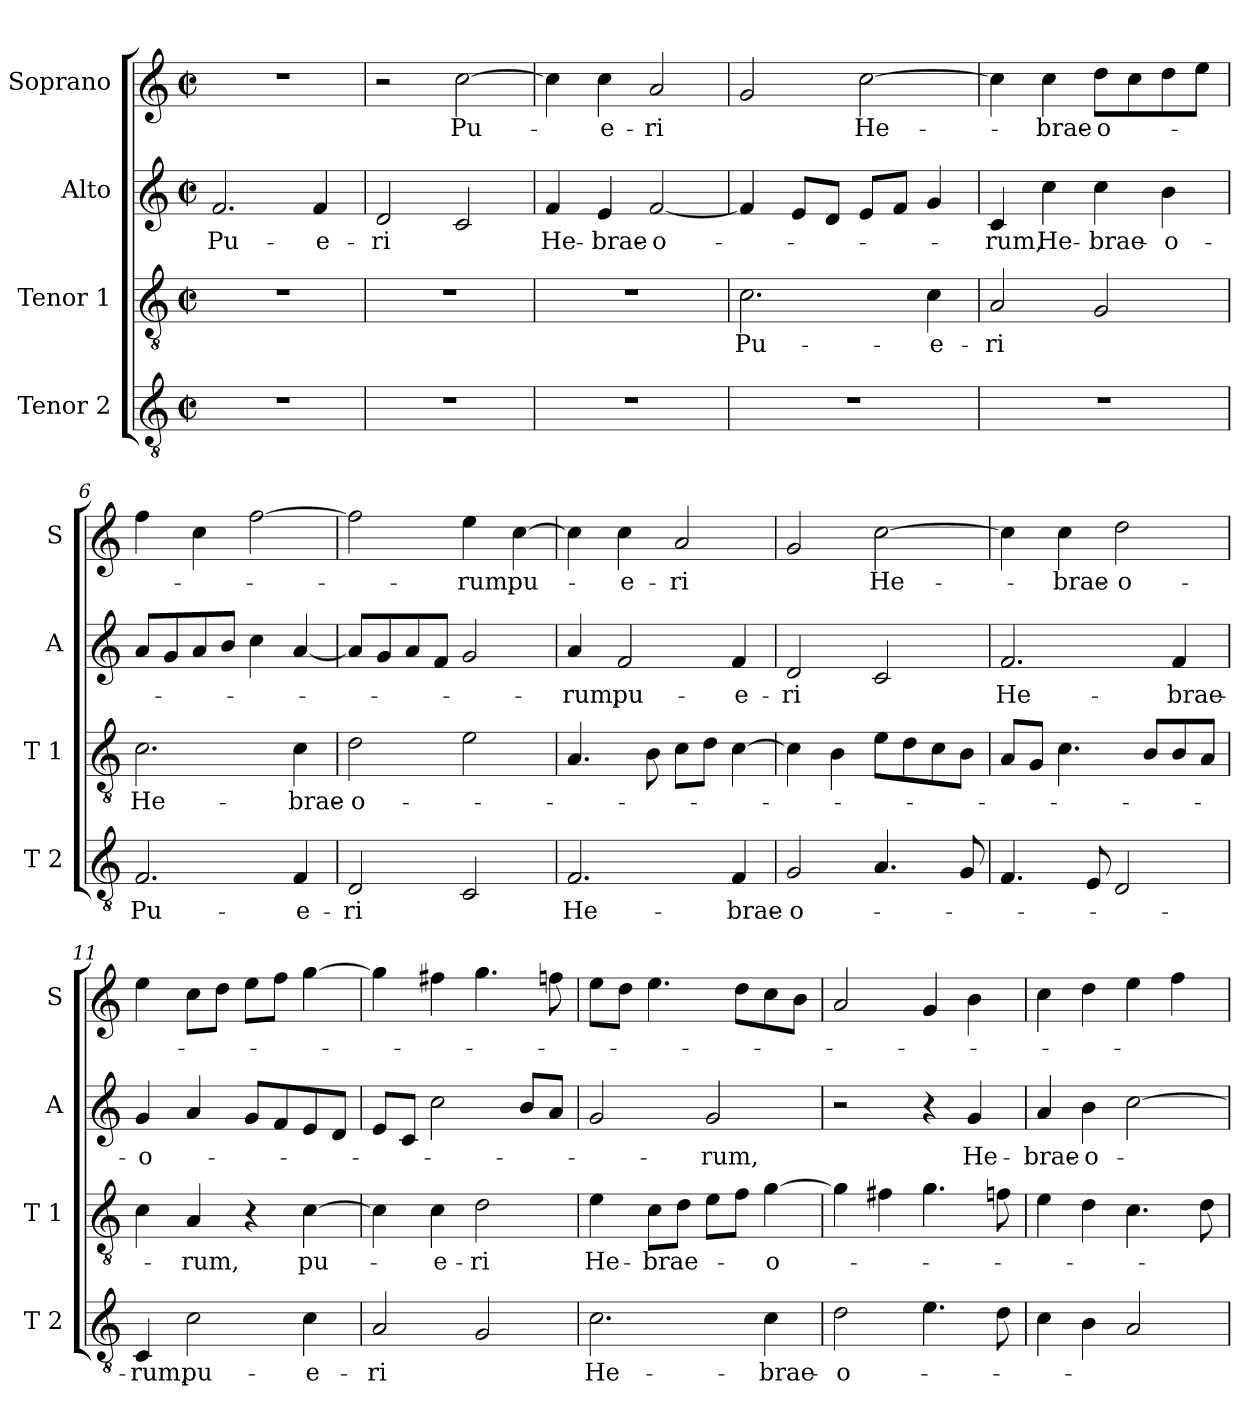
**kern	**text	**kern	**text	**kern	**text	**kern	**text
*part4	*part4	*part3	*part3	*part2	*part2	*part1	*part1
*staff4	*staff4	*staff3	*staff3	*staff2	*staff2	*staff1	*staff1
*I"Tenor 2	*	*I"Tenor 1	*	*I"Alto	*	*I"Soprano	*
*I'T 2	*	*I'T 1	*	*I'A	*	*I'S	*
*clefGv2	*	*clefGv2	*	*clefG2	*	*clefG2	*
*k[]	*	*k[]	*	*k[]	*	*k[]	*
*C:	*	*C:	*	*C:	*	*C:	*
*M2/2	*	*M2/2	*	*M2/2	*	*M2/2	*
*met(c|)	*	*met(c|)	*	*met(c|)	*	*met(c|)	*
=1	=1	=1	=1	=1	=1	=1	=1
!	!	!	!	!	!LO:LY:b	!	!
1r	.	1r	.	2.f/	Pu-	1r	.
!	!	!	!	!	!LO:LY:b	!	!
.	.	.	.	4f/	-e-	.	.
=2	=2	=2	=2	=2	=2	=2	=2
!	!	!	!	!	!LO:LY:b	!	!
1r	.	1r	.	2d/	-ri	2r	.
!	!	!	!	!	!	!	!LO:LY:b
.	.	.	.	2c/	.	[2cc\	Pu-
=3	=3	=3	=3	=3	=3	=3	=3
!	!	!	!	!	!LO:LY:b	!	!
1r	.	1r	.	4f/	He-	4cc\]	.
!	!	!	!	!	!LO:LY:b	!	!LO:LY:b
.	.	.	.	4e/	-brae-	4cc\	-e-
!	!	!	!	!	!LO:LY:b	!	!LO:LY:b
.	.	.	.	[2f/	-o-	2a/	-ri
=4	=4	=4	=4	=4	=4	=4	=4
!	!	!	!LO:LY:b	!	!	!	!
1r	.	2.c\	Pu-	4f/]	.	2g/	.
.	.	.	.	8e/L	.	.	.
.	.	.	.	8d/J	.	.	.
!	!	!	!	!	!	!	!LO:LY:b
.	.	.	.	8e/L	.	[2cc\	He-
.	.	.	.	8f/J	.	.	.
!	!	!	!LO:LY:b	!	!	!	!
.	.	4c\	-e-	4g/	.	.	.
!!LO:LB:g=z
=5	=5	=5	=5	=5	=5	=5	=5
!	!	!	!LO:LY:b	!	!LO:LY:b	!	!
1r	.	2A/	-ri	4c/	-rum,	4cc\]	.
!	!	!	!	!	!LO:LY:b	!	!LO:LY:b
.	.	.	.	4cc\	He-	4cc\	-brae-
!	!	!	!	!	!LO:LY:b	!	!LO:LY:b
.	.	2G/	.	4cc\	-brae-	8dd\L	-o-
.	.	.	.	.	.	8cc\	.
!	!	!	!	!	!LO:LY:b	!	!
.	.	.	.	4b\	-o-	8dd\	.
.	.	.	.	.	.	8ee\J	.
=6	=6	=6	=6	=6	=6	=6	=6
!	!LO:LY:b	!	!LO:LY:b	!	!	!	!
2.F/	Pu-	2.c\	He-	8a/L	.	4ff\	.
.	.	.	.	8g/	.	.	.
.	.	.	.	8a/	.	4cc\	.
.	.	.	.	8b/J	.	.	.
.	.	.	.	4cc\	.	[2ff\	.
!	!LO:LY:b	!	!LO:LY:b	!	!	!	!
4F/	-e-	4c\	-brae-	[4a/	.	.	.
=7	=7	=7	=7	=7	=7	=7	=7
!	!LO:LY:b	!	!LO:LY:b	!	!	!	!
2D/	-ri	2d\	-o-	8a/L]	.	2ff\]	.
.	.	.	.	8g/	.	.	.
.	.	.	.	8a/	.	.	.
.	.	.	.	8f/J	.	.	.
!	!	!	!	!	!	!	!LO:LY:b
2C/	.	2e\	.	2g/	.	4ee\	-rum,
!	!	!	!	!	!	!	!LO:LY:b
.	.	.	.	.	.	[4cc\	pu-
=8	=8	=8	=8	=8	=8	=8	=8
!	!LO:LY:b	!	!	!	!LO:LY:b	!	!
2.F/	He-	4.A/	.	4a/	-rum,	4cc\]	.
!	!	!	!	!	!LO:LY:b	!	!LO:LY:b
.	.	.	.	2f/	pu-	4cc\	-e-
.	.	8B\	.	.	.	.	.
!	!	!	!	!	!	!	!LO:LY:b
.	.	8c\L	.	.	.	2a/	-ri
.	.	8d\J	.	.	.	.	.
!	!LO:LY:b	!	!	!	!LO:LY:b	!	!
4F/	-brae-	[4c\	.	4f/	-e-	.	.
=9	=9	=9	=9	=9	=9	=9	=9
!	!LO:LY:b	!	!	!	!LO:LY:b	!	!
2G/	-o-	4c\]	.	2d/	-ri	2g/	.
.	.	4B\	.	.	.	.	.
!	!	!	!	!	!	!	!LO:LY:b
4.A/	.	8e\L	.	2c/	.	[2cc\	He-
.	.	8d\	.	.	.	.	.
.	.	8c\	.	.	.	.	.
8G/	.	8B\J	.	.	.	.	.
!!LO:LB:g=z
=10	=10	=10	=10	=10	=10	=10	=10
!	!	!	!	!	!LO:LY:b	!	!
4.F/	.	8A/L	.	2.f/	He-	4cc\]	.
.	.	8G/J	.	.	.	.	.
!	!	!	!	!	!	!	!LO:LY:b
.	.	4.c\	.	.	.	4cc\	-brae-
8E/	.	.	.	.	.	.	.
!	!	!	!	!	!	!	!LO:LY:b
2D/	.	.	.	.	.	2dd\	-o-
.	.	8B/L	.	.	.	.	.
!	!	!	!	!	!LO:LY:b	!	!
.	.	8B/	.	4f/	-brae-	.	.
.	.	8A/J	.	.	.	.	.
=11	=11	=11	=11	=11	=11	=11	=11
!	!LO:LY:b	!	!	!	!LO:LY:b	!	!
4C/	-rum,	4c\	.	4g/	-o-	4ee\	.
!	!LO:LY:b	!	!LO:LY:b	!	!	!	!
2c\	pu-	4A/	-rum,	4a/	.	8cc\L	.
.	.	.	.	.	.	8dd\J	.
.	.	4r	.	8g/L	.	8ee\L	.
.	.	.	.	8f/	.	8ff\J	.
!	!LO:LY:b	!	!LO:LY:b	!	!	!	!
4c\	-e-	[4c\	pu-	8e/	.	[4gg\	.
.	.	.	.	8d/J	.	.	.
=12	=12	=12	=12	=12	=12	=12	=12
!	!LO:LY:b	!	!	!	!	!	!
2A/	-ri	4c\]	.	8e/L	.	4gg\]	.
.	.	.	.	8c/J	.	.	.
!	!	!	!LO:LY:b	!	!	!	!
.	.	4c\	-e-	2cc\	.	4ff#X\	.
!	!	!	!LO:LY:b	!	!	!	!
2G/	.	2d\	-ri	.	.	4.gg\	.
.	.	.	.	8b/L	.	.	.
.	.	.	.	8a/J	.	8ffn\	.
=13	=13	=13	=13	=13	=13	=13	=13
!	!LO:LY:b	!	!LO:LY:b	!	!	!	!
2.c\	He-	4e\	He-	2g/	.	8ee\L	.
.	.	.	.	.	.	8dd\J	.
!	!	!	!LO:LY:b	!	!	!	!
.	.	8c\L	-brae-	.	.	4.ee\	.
.	.	8d\J	.	.	.	.	.
!	!	!	!	!	!LO:LY:b	!	!
.	.	8e\L	.	2g/	-rum,	.	.
.	.	8f\J	.	.	.	8dd\L	.
!	!LO:LY:b	!	!LO:LY:b	!	!	!	!
4c\	-brae-	[4g\	-o-	.	.	8cc\	.
.	.	.	.	.	.	8b\J	.
=14	=14	=14	=14	=14	=14	=14	=14
!	!LO:LY:b	!	!	!	!	!	!
2d\	-o-	4g\]	.	2r	.	2a/	.
.	.	4f#X\	.	.	.	.	.
4.e\	.	4.g\	.	4r	.	4g/	.
!	!	!	!	!	!LO:LY:b	!	!
.	.	.	.	4g/	He-	4b\	.
8d\	.	8fn\	.	.	.	.	.
!!LO:PB:g=z
=15	=15	=15	=15	=15	=15	=15	=15
!	!	!	!	!	!LO:LY:b	!	!
4c\	.	4e\	.	4a/	-brae-	4cc\	.
!	!	!	!	!	!LO:LY:b	!	!
4B\	.	4d\	.	4b\	-o-	4dd\	.
2A/	.	4.c\	.	[2cc\	.	4ee\	.
.	.	.	.	.	.	4ff\	.
.	.	8d\	.	.	.	.	.
=	=	=	=	=	=	=	=
*-	*-	*-	*-	*-	*-	*-	*-
